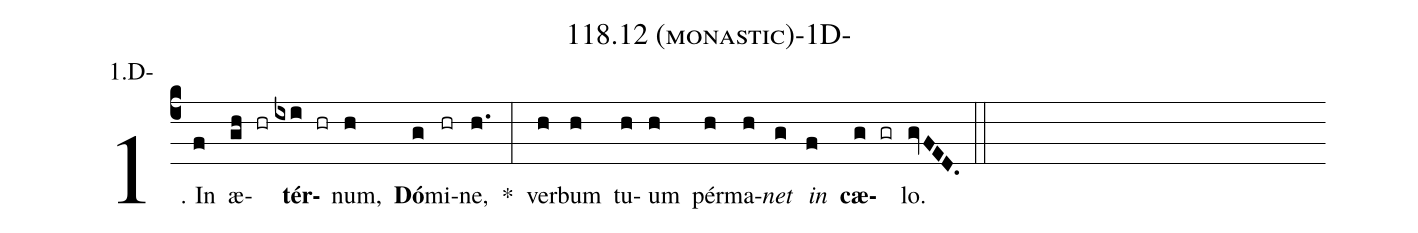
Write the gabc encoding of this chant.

name: 118.12 (monastic)-1D-;
annotation: 1.D-;
%%
(c4)1. In(f) æ(gh hr)<b>tér</b>(ixi hr)num,(h) <b>Dó</b>(g)mi(hr)ne,(h.) *(:) ver(h)bum(h) tu(h)um(h) pér(h)ma(h)<i>net</i>(g) <i>in</i>(f) <b>cæ</b>(g gr)lo.(gvFED.) (::)
